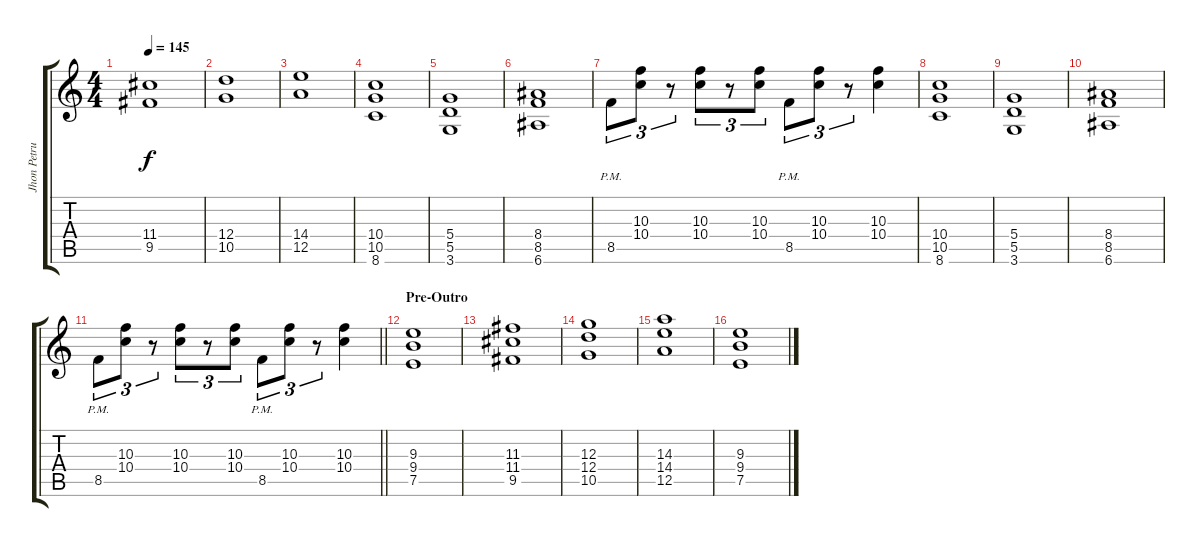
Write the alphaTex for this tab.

\track ("Jhon Petrucci" "Jhon Petru") {instrument distortionguitar}
\staff {score tabs}
\tuning (E4 B3 G3 D3 A2 E2) {hide}
\ts (4 4)
\tempo 145
\clef g2
\ks c
(11.4 9.5).1{dy f} |
(12.4 10.5).1 |
(14.4 12.5).1 |
(10.4 10.5 8.6).1 |
(5.4 5.5 3.6).1 |
(8.4 8.5 6.6).1 |
8.5{pm}.8{tu (3 2)} (10.3 10.4).8{tu (3 2)} r.8{tu (3 2)} (10.3 10.4).8{tu (3 2)} r.8{tu (3 2)} (10.3 10.4).8{tu (3 2)} 8.5{pm}.8{tu (3 2)} (10.3 10.4).8{tu (3 2)} r.8{tu (3 2)} (10.3 10.4).4 |
(10.4 10.5 8.6).1 |
(5.4 5.5 3.6).1 |
(8.4 8.5 6.6).1 |
\barLineRight lightlight
8.5{pm}.8{tu (3 2)} (10.3 10.4).8{tu (3 2)} r.8{tu (3 2)} (10.3 10.4).8{tu (3 2)} r.8{tu (3 2)} (10.3 10.4).8{tu (3 2)} 8.5{pm}.8{tu (3 2)} (10.3 10.4).8{tu (3 2)} r.8{tu (3 2)} (10.3 10.4).4 |
\section ("" "Pre-Outro")
(9.3 9.4 7.5).1 |
(11.3 11.4 9.5).1 |
(12.3 12.4 10.5).1 |
(14.3 14.4 12.5).1 |
(9.3 9.4 7.5).1
